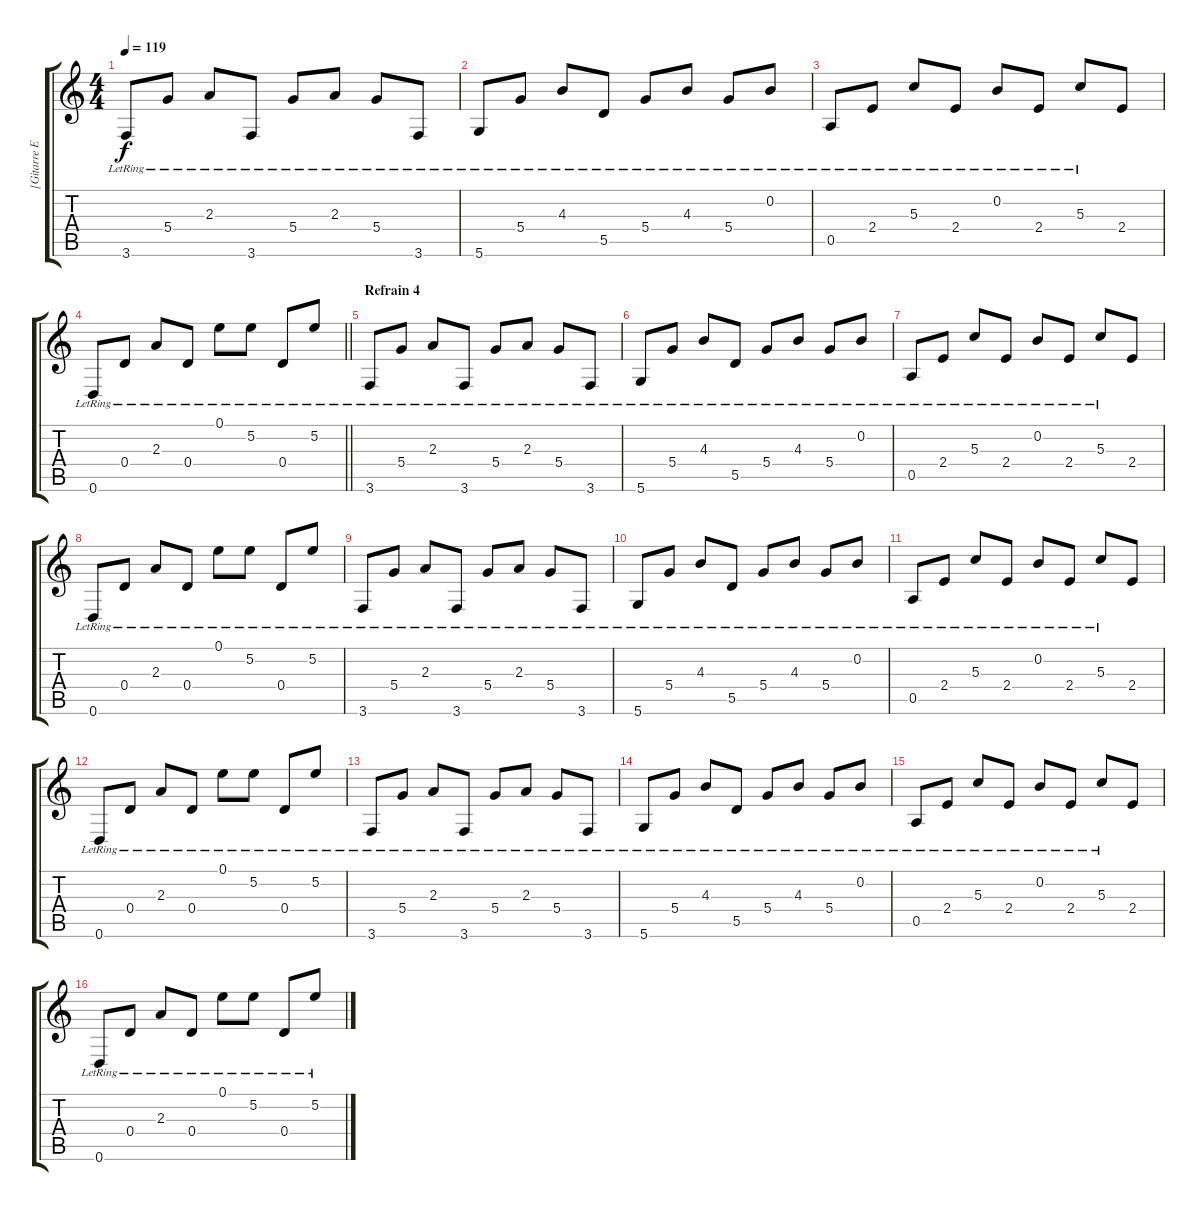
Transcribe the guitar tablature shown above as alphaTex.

\track ("[Gitarre Effekt]" "[Gitarre E") {instrument electricguitarjazz}
\staff {score tabs}
\tuning (E4 B3 G3 D3 A2 D2) {hide}
\ts (4 4)
\tempo 119
\clef g2
\ks c
3.6{lr}.8{dy f} 5.4{lr}.8 2.3{lr}.8 3.6{lr}.8 5.4{lr}.8 2.3{lr}.8 5.4{lr}.8 3.6{lr}.8 |
5.6{lr}.8 5.4{lr}.8 4.3{lr}.8 5.5{lr}.8 5.4{lr}.8 4.3{lr}.8 5.4{lr}.8 0.2{lr}.8 |
0.5{lr}.8 2.4{lr}.8 5.3{lr}.8 2.4{lr}.8 0.2{lr}.8 2.4{lr}.8 5.3{lr}.8 2.4.8 |
\barLineRight lightlight
0.6{lr}.8 0.4{lr}.8 2.3{lr}.8 0.4{lr}.8 0.1{lr}.8 5.2{lr}.8 0.4{lr}.8 5.2{lr}.8 |
\section ("" "Refrain 4")
3.6{lr}.8 5.4{lr}.8 2.3{lr}.8 3.6{lr}.8 5.4{lr}.8 2.3{lr}.8 5.4{lr}.8 3.6{lr}.8 |
5.6{lr}.8 5.4{lr}.8 4.3{lr}.8 5.5{lr}.8 5.4{lr}.8 4.3{lr}.8 5.4{lr}.8 0.2{lr}.8 |
0.5{lr}.8 2.4{lr}.8 5.3{lr}.8 2.4{lr}.8 0.2{lr}.8 2.4{lr}.8 5.3{lr}.8 2.4.8 |
0.6{lr}.8 0.4{lr}.8 2.3{lr}.8 0.4{lr}.8 0.1{lr}.8 5.2{lr}.8 0.4{lr}.8 5.2{lr}.8 |
3.6{lr}.8 5.4{lr}.8 2.3{lr}.8 3.6{lr}.8 5.4{lr}.8 2.3{lr}.8 5.4{lr}.8 3.6{lr}.8 |
5.6{lr}.8 5.4{lr}.8 4.3{lr}.8 5.5{lr}.8 5.4{lr}.8 4.3{lr}.8 5.4{lr}.8 0.2{lr}.8 |
0.5{lr}.8 2.4{lr}.8 5.3{lr}.8 2.4{lr}.8 0.2{lr}.8 2.4{lr}.8 5.3{lr}.8 2.4.8 |
0.6{lr}.8 0.4{lr}.8 2.3{lr}.8 0.4{lr}.8 0.1{lr}.8 5.2{lr}.8 0.4{lr}.8 5.2{lr}.8 |
3.6{lr}.8 5.4{lr}.8 2.3{lr}.8 3.6{lr}.8 5.4{lr}.8 2.3{lr}.8 5.4{lr}.8 3.6{lr}.8 |
5.6{lr}.8 5.4{lr}.8 4.3{lr}.8 5.5{lr}.8 5.4{lr}.8 4.3{lr}.8 5.4{lr}.8 0.2{lr}.8 |
0.5{lr}.8 2.4{lr}.8 5.3{lr}.8 2.4{lr}.8 0.2{lr}.8 2.4{lr}.8 5.3{lr}.8 2.4.8 |
0.6{lr}.8 0.4{lr}.8 2.3{lr}.8 0.4{lr}.8 0.1{lr}.8 5.2{lr}.8 0.4{lr}.8 5.2{lr}.8
